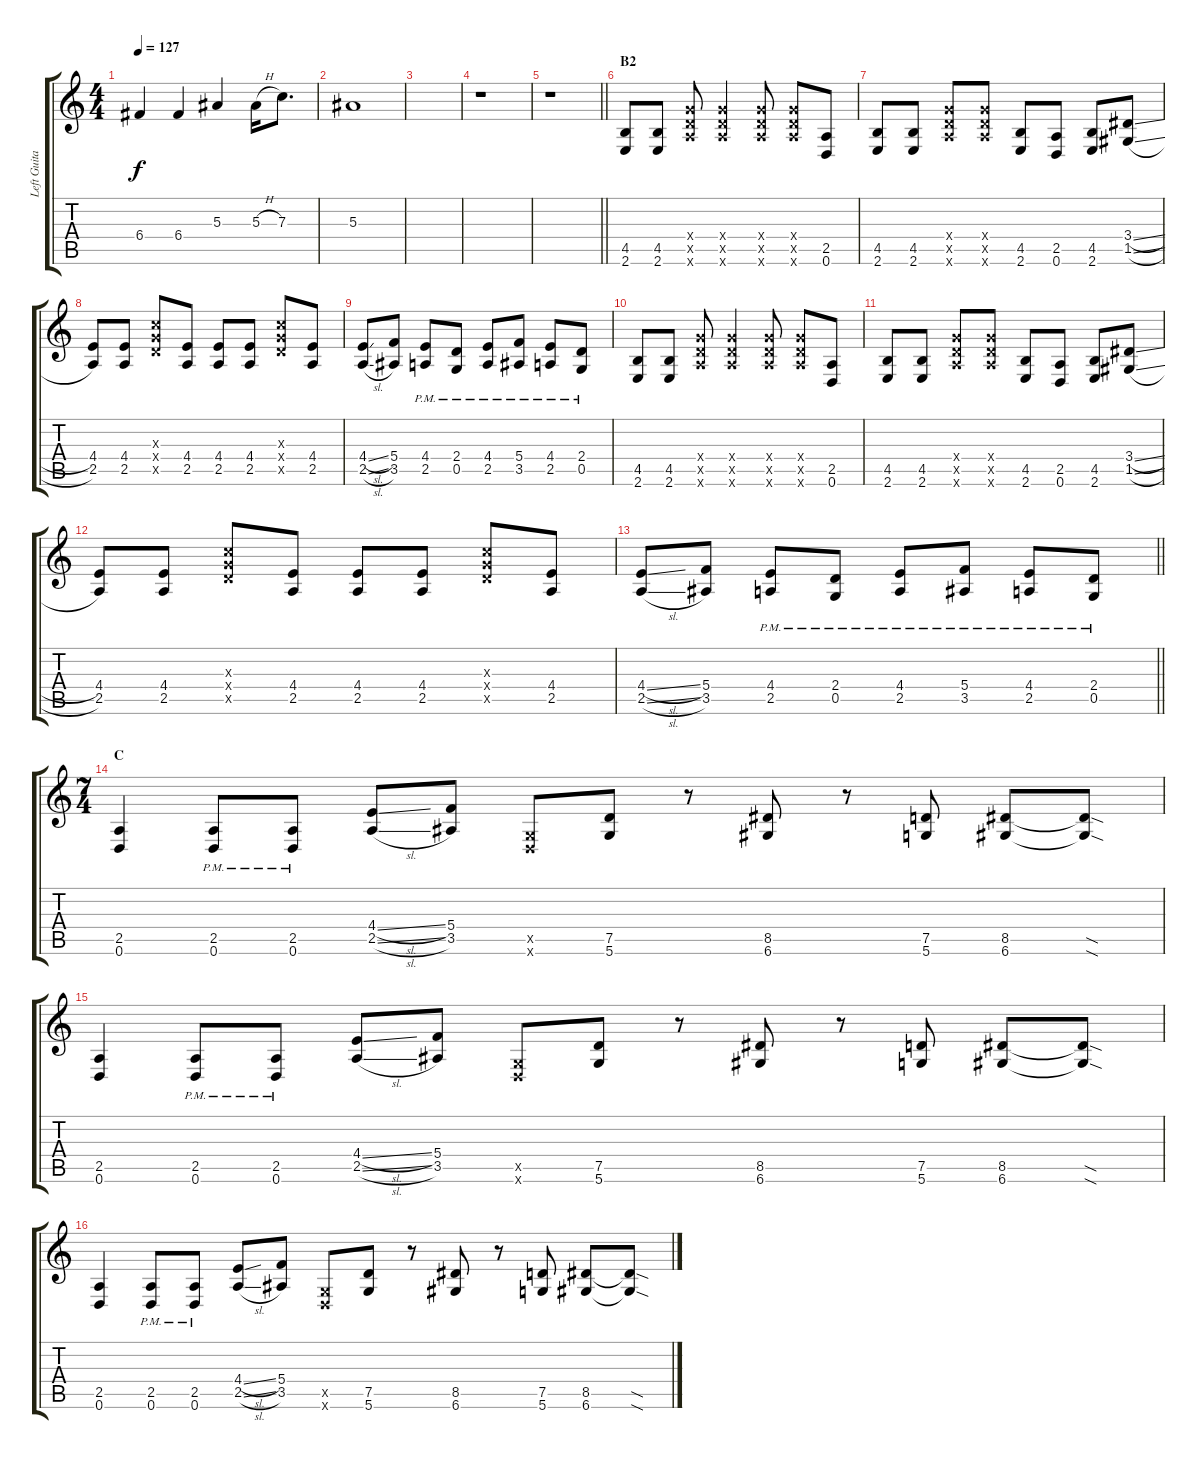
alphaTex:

\track ("Left Guitar" "Left Guita") {instrument distortionguitar}
\staff {score tabs}
\tuning (D4 A3 F3 C3 G2 D2) {hide}
\ts (4 4)
\tempo 127
\clef g2
\ks c
6.4.4{dy f} 6.4.4 5.3.4 5.3{h}.16 7.3.8{d} |
5.3.1 |
|
r.1 |
\barLineRight lightlight
r.1 |
\section ("" "B2")
(4.5 2.6).8 (4.5 2.6).8 (7.4{x} 7.5{x} 7.6{x}).8 (7.4{x} 7.5{x} 7.6{x}).4 (7.4{x} 7.5{x} 7.6{x}).8 (7.4{x} 7.5{x} 7.6{x}).8 (2.5 0.6).8 |
(4.5 2.6).8 (4.5 2.6).8 (7.4{x} 7.5{x} 7.6{x}).8 (7.4{x} 7.5{x} 7.6{x}).8 (4.5 2.6).8 (2.5 0.6).8 (4.5 2.6).8 (3.4{sl} 1.5{sl}).8 |
(4.4 2.5).8 (4.4 2.5).8 (7.3{x} 7.4{x} 7.5{x}).8 (4.4 2.5).8 (4.4 2.5).8 (4.4 2.5).8 (7.3{x} 7.4{x} 7.5{x}).8 (4.4 2.5).8 |
(4.4{sl} 2.5{sl}).8 (5.4 3.5).8 (4.4{pm} 2.5{pm}).8 (2.4{pm} 0.5{pm}).8 (4.4{pm} 2.5{pm}).8 (5.4{pm} 3.5{pm}).8 (4.4{pm} 2.5{pm}).8 (2.4{pm} 0.5{pm}).8 |
(4.5 2.6).8 (4.5 2.6).8 (7.4{x} 7.5{x} 7.6{x}).8 (7.4{x} 7.5{x} 7.6{x}).4 (7.4{x} 7.5{x} 7.6{x}).8 (7.4{x} 7.5{x} 7.6{x}).8 (2.5 0.6).8 |
(4.5 2.6).8 (4.5 2.6).8 (7.4{x} 7.5{x} 7.6{x}).8 (7.4{x} 7.5{x} 7.6{x}).8 (4.5 2.6).8 (2.5 0.6).8 (4.5 2.6).8 (3.4{sl} 1.5{sl}).8 |
(4.4 2.5).8 (4.4 2.5).8 (7.3{x} 7.4{x} 7.5{x}).8 (4.4 2.5).8 (4.4 2.5).8 (4.4 2.5).8 (7.3{x} 7.4{x} 7.5{x}).8 (4.4 2.5).8 |
\barLineRight lightlight
(4.4{sl} 2.5{sl}).8 (5.4 3.5).8 (4.4{pm} 2.5{pm}).8 (2.4{pm} 0.5{pm}).8 (4.4{pm} 2.5{pm}).8 (5.4{pm} 3.5{pm}).8 (4.4{pm} 2.5{pm}).8 (2.4{pm} 0.5{pm}).8 |
\ts (7 4)
\section ("" "C")
(2.5 0.6).4 (2.5{pm} 0.6{pm}).8 (2.5{pm} 0.6{pm}).8 (4.4{sl} 2.5{sl}).8 (5.4 3.5).8 (0.5{x} 0.6{x}).8 (7.5 5.6).8 r.8 (8.5 6.6).8 r.8 (7.5 5.6).8 (8.5 6.6).8 (8.5{sod t} 6.6{sod t}).8 |
(2.5 0.6).4 (2.5{pm} 0.6{pm}).8 (2.5{pm} 0.6{pm}).8 (4.4{sl} 2.5{sl}).8 (5.4 3.5).8 (0.5{x} 0.6{x}).8 (7.5 5.6).8 r.8 (8.5 6.6).8 r.8 (7.5 5.6).8 (8.5 6.6).8 (8.5{sod t} 6.6{sod t}).8 |
(2.5 0.6).4 (2.5{pm} 0.6{pm}).8 (2.5{pm} 0.6{pm}).8 (4.4{sl} 2.5{sl}).8 (5.4 3.5).8 (0.5{x} 0.6{x}).8 (7.5 5.6).8 r.8 (8.5 6.6).8 r.8 (7.5 5.6).8 (8.5 6.6).8 (8.5{sod t} 6.6{sod t}).8
